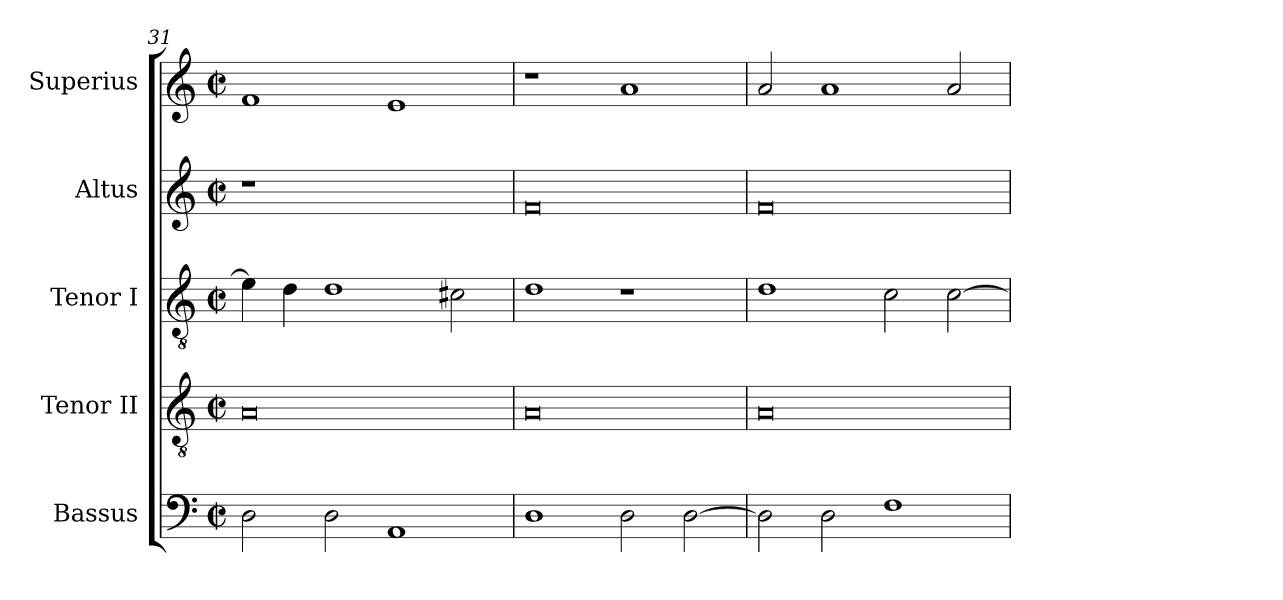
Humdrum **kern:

**kern	**kern	**kern	**kern	**kern
*part5	*part4	*part3	*part2	*part1
*staff5	*staff4	*staff3	*staff2	*staff1
*I"Bassus	*I"Tenor II	*I"Tenor I	*I"Altus	*I"Superius
*I'B.	*	*	*	*I'S.
*clefF4	*clefGv2	*clefGv2	*clefG2	*clefG2
*	*ITrd7c12	*ITrd7c12	*	*
*k[]	*k[]	*k[]	*k[]	*k[]
*C:	*C:	*C:	*C:	*C:
*M2/2	*M2/2	*M2/2	*M2/2	*M2/2
*met(c|)	*met(c|)	*met(c|)	*met(c|)	*met(c|)
=31	=31	=31	=31	=31
!	!	!	!LO:N:vis=1	!
2Di\	0AAi	4Ei\]	1r	1fi
.	.	4Di\	.	.
2Di\	.	1Di	.	.
1AAi	.	.	1ryy	1ei
.	.	2C#Xi\	.	.
!!LO:PB:g=z
=32	=32	=32	=32	=32
1Di	0AAi	1Di	0fi	1r
2Di\	.	1r	.	1ai
[>2Di\	.	.	.	.
=33	=33	=33	=33	=33
2Di\]	0AAi	1Di	0fi	2ai/
2Di\	.	.	.	1ai
1Fi	.	2Ci\	.	.
.	.	[>2Ci\	.	2ai/
=	=	=	=	=
*-	*-	*-	*-	*-
